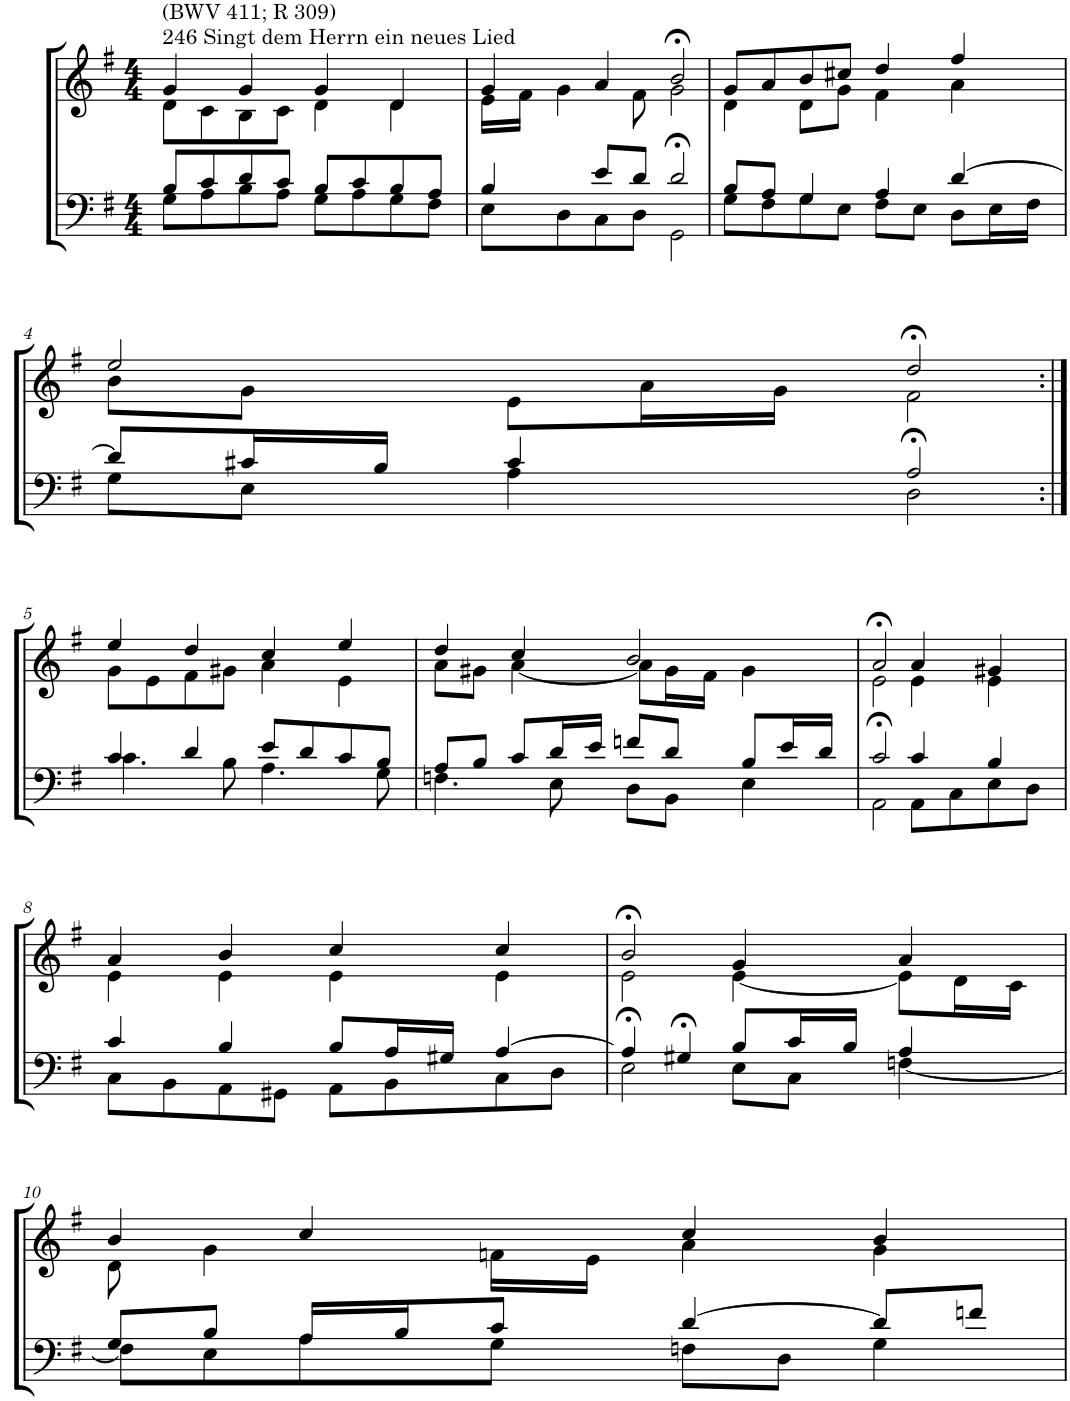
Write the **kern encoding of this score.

**kern	**kern
*part2	*part1
*staff2	*staff1
*I"Tenor/Baß	*I"Sopran/Alt
*clefF4	*clefG2
*k[f#]	*k[f#]
*M4/4	*M4/4
=1	=1
*^	*^
!	!	!LO:TX:a:t=246 Singt dem Herrn ein neues Lied	!
!	!	!LO:TX:a:t=(BWV 411; R 309)	!
8B/L	8G\L	4g/	8d\L
8c/	8A\	.	8c\
8d/	8B\	4g/	8B\
8c/J	8A\J	.	8c\J
8B/L	8G\L	4g/	4d\
8c/	8A\	.	.
8B/	8G\	4d/	4d\
8A/J	8F#\J	.	.
=2	=2	=2	=2
4B/	8E\L	4g/	16e\LL
.	.	.	16f#\JJ
.	8D\	.	4g\
8e/L	8C\	4a/	.
8d/J	8D\J	.	8f#\
2d/	2GG>\	2b>/	2g\
=3	=3	=3	=3
8B/L	8G\L	8g/L	4d\
8A/J	8F#\	8a/	.
4G/	8G\	8b/	8d\L
.	8E\J	8cc#X/J	8g\J
4A/	8F#\L	4dd/	4f#\
.	8E\J	.	.
[4d/	8D\L	4ff#/	4a\
.	16E\L	.	.
.	16F#\JJ	.	.
!!LO:LB:g=z	!!
=4	=4	=4	=4
8d/L]	8G\L	2ee/	8b\L
16c#X/L	8E\J	.	8g\J
16B/JJ	.	.	.
4c#/	4A\	.	8e\L
.	.	.	16a\L
.	.	.	16g\JJ
2A/	2D>\	2dd>/	2f#\
!!LO:LB:g=z	!!
=5:|!	=5:|!	=5:|!	=5:|!
4c/	4.c\	4ee/	8g\L
.	.	.	8e\
4d/	.	4dd/	8f#\
.	8B\	.	8g#X\J
8e/L	4.A\	4cc/	4a\
8d/	.	.	.
8c/	.	4ee/	4e\
8B/J	8G\	.	.
=6	=6	=6	=6
8A/L	4.Fn\	4dd/	8a\L
8B/J	.	.	8g#X\J
8c/L	.	4cc/	[4a\
16d/L	8E\	.	.
16e/JJ	.	.	.
8fn/L	8D\L	2b/	8a\L]
8d/J	8BB\J	.	16g#\L
.	.	.	16f#\JJ
8B/L	4E\	.	4g#\
16e/L	.	.	.
16d/JJ	.	.	.
=7	=7	=7	=7
2c/	2AA>\	2a>/	2e\
4c/	8AA\L	4a/	4e\
.	8C\	.	.
4B/	8E\	4g#X/	4e\
.	8D\J	.	.
!!LO:LB:g=z	!!
=8	=8	=8	=8
4c/	8C\L	4a/	4e\
.	8BB\	.	.
4B/	8AA\	4b/	4e\
.	8GG#X\J	.	.
8B/L	8AA\L	4cc/	4e\
16A/L	8BB\	.	.
16G#X/JJ	.	.	.
[4A/	8C\	4cc/	4e\
.	8D\J	.	.
=9	=9	=9	=9
4A/]	2E>\	2b>/	2e\
4G#X>/	.	.	.
8B/L	8E\L	4g/	[4e\
16c/L	8C\J	.	.
16B/JJ	.	.	.
4A/	[4Fn\	4a/	8e\L]
.	.	.	16d\L
.	.	.	16c\JJ
!!LO:LB:g=z	!!
=10	=10	=10	=10
8G/L	8F\L]	4b/	8d\
8B/J	8E\	.	4g\
16A/LL	8A\	4cc/	.
16B/J	.	.	.
8c/J	8G\J	.	16fn\LL
.	.	.	16e\JJ
[4d/	8Fn\L	4cc/	4a\
.	8D\J	.	.
8d/L]	4G\	4b/	4g\
8fn/J	.	.	.
*v	*v	*	*
*	*v	*v
=	=
*-	*-
